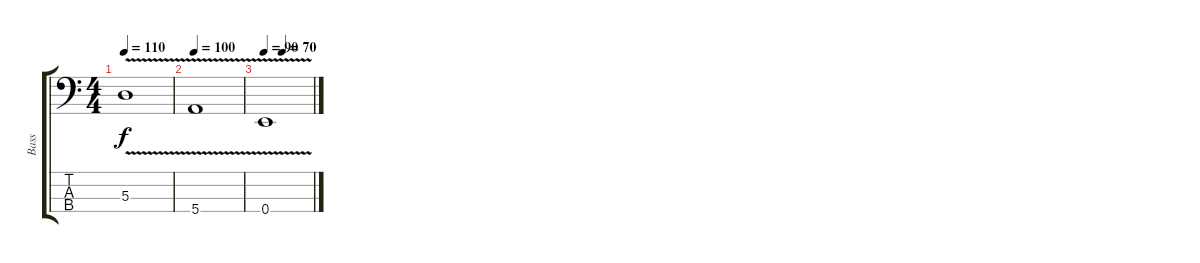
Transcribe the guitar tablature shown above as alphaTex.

\track ("Bass" "Bass") {instrument electricbassfinger}
\staff {score tabs}
\tuning (G2 D2 A1 E1) {hide}
\ts (4 4)
\tempo 110
\clef f4
\ks c
5.3{v}.1{dy f} |
\tempo 100
5.4{v}.1 |
\tempo 90
\tempo (70 0.375)
0.4{v}.1
